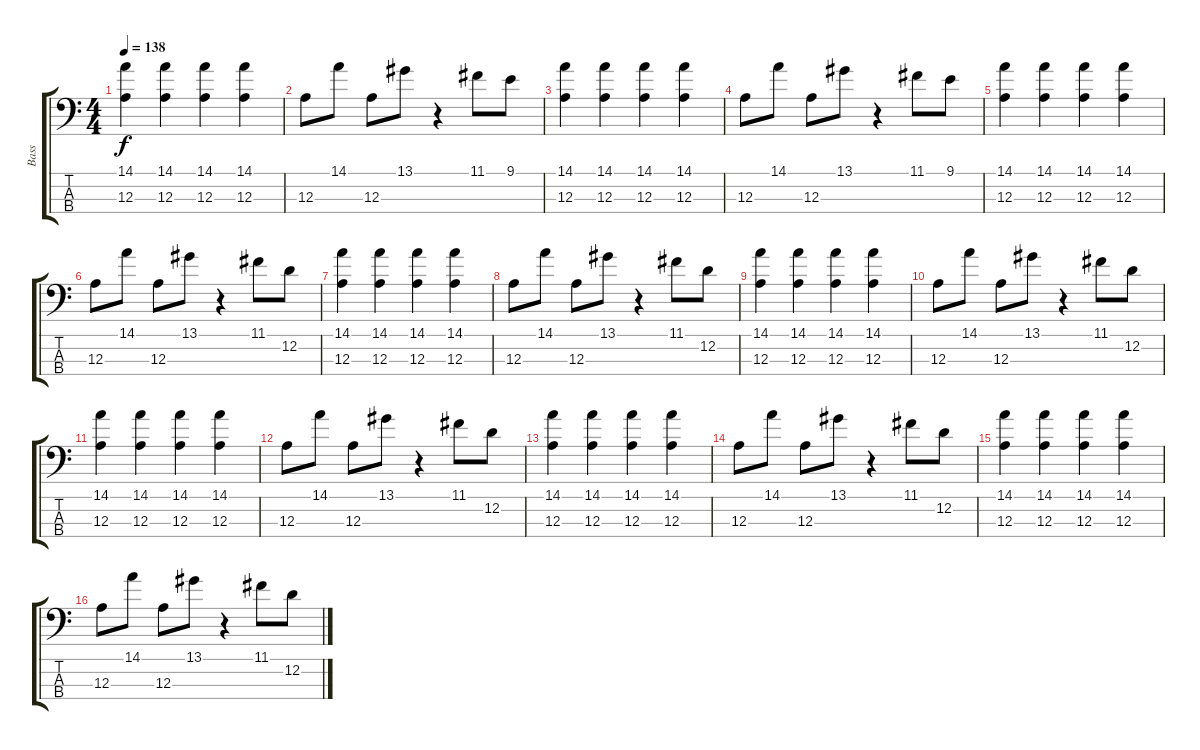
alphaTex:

\track ("Bass" "Bass") {instrument electricbassfinger}
\staff {score tabs}
\tuning (G2 D2 A1 E1) {hide}
\ts (4 4)
\tempo 138
\clef f4
\ks c
(14.1 12.3).4{dy f} (14.1 12.3).4 (14.1 12.3).4 (14.1 12.3).4 |
12.3.8 14.1.8 12.3.8 13.1.8 r.4 11.1.8 9.1.8 |
(14.1 12.3).4 (14.1 12.3).4 (14.1 12.3).4 (14.1 12.3).4 |
12.3.8 14.1.8 12.3.8 13.1.8 r.4 11.1.8 9.1.8 |
(14.1 12.3).4 (14.1 12.3).4 (14.1 12.3).4 (14.1 12.3).4 |
12.3.8 14.1.8 12.3.8 13.1.8 r.4 11.1.8 12.2.8 |
(14.1 12.3).4 (14.1 12.3).4 (14.1 12.3).4 (14.1 12.3).4 |
12.3.8 14.1.8 12.3.8 13.1.8 r.4 11.1.8 12.2.8 |
(14.1 12.3).4 (14.1 12.3).4 (14.1 12.3).4 (14.1 12.3).4 |
12.3.8 14.1.8 12.3.8 13.1.8 r.4 11.1.8 12.2.8 |
(14.1 12.3).4 (14.1 12.3).4 (14.1 12.3).4 (14.1 12.3).4 |
12.3.8 14.1.8 12.3.8 13.1.8 r.4 11.1.8 12.2.8 |
(14.1 12.3).4 (14.1 12.3).4 (14.1 12.3).4 (14.1 12.3).4 |
12.3.8 14.1.8 12.3.8 13.1.8 r.4 11.1.8 12.2.8 |
(14.1 12.3).4 (14.1 12.3).4 (14.1 12.3).4 (14.1 12.3).4 |
12.3.8 14.1.8 12.3.8 13.1.8 r.4 11.1.8 12.2.8
